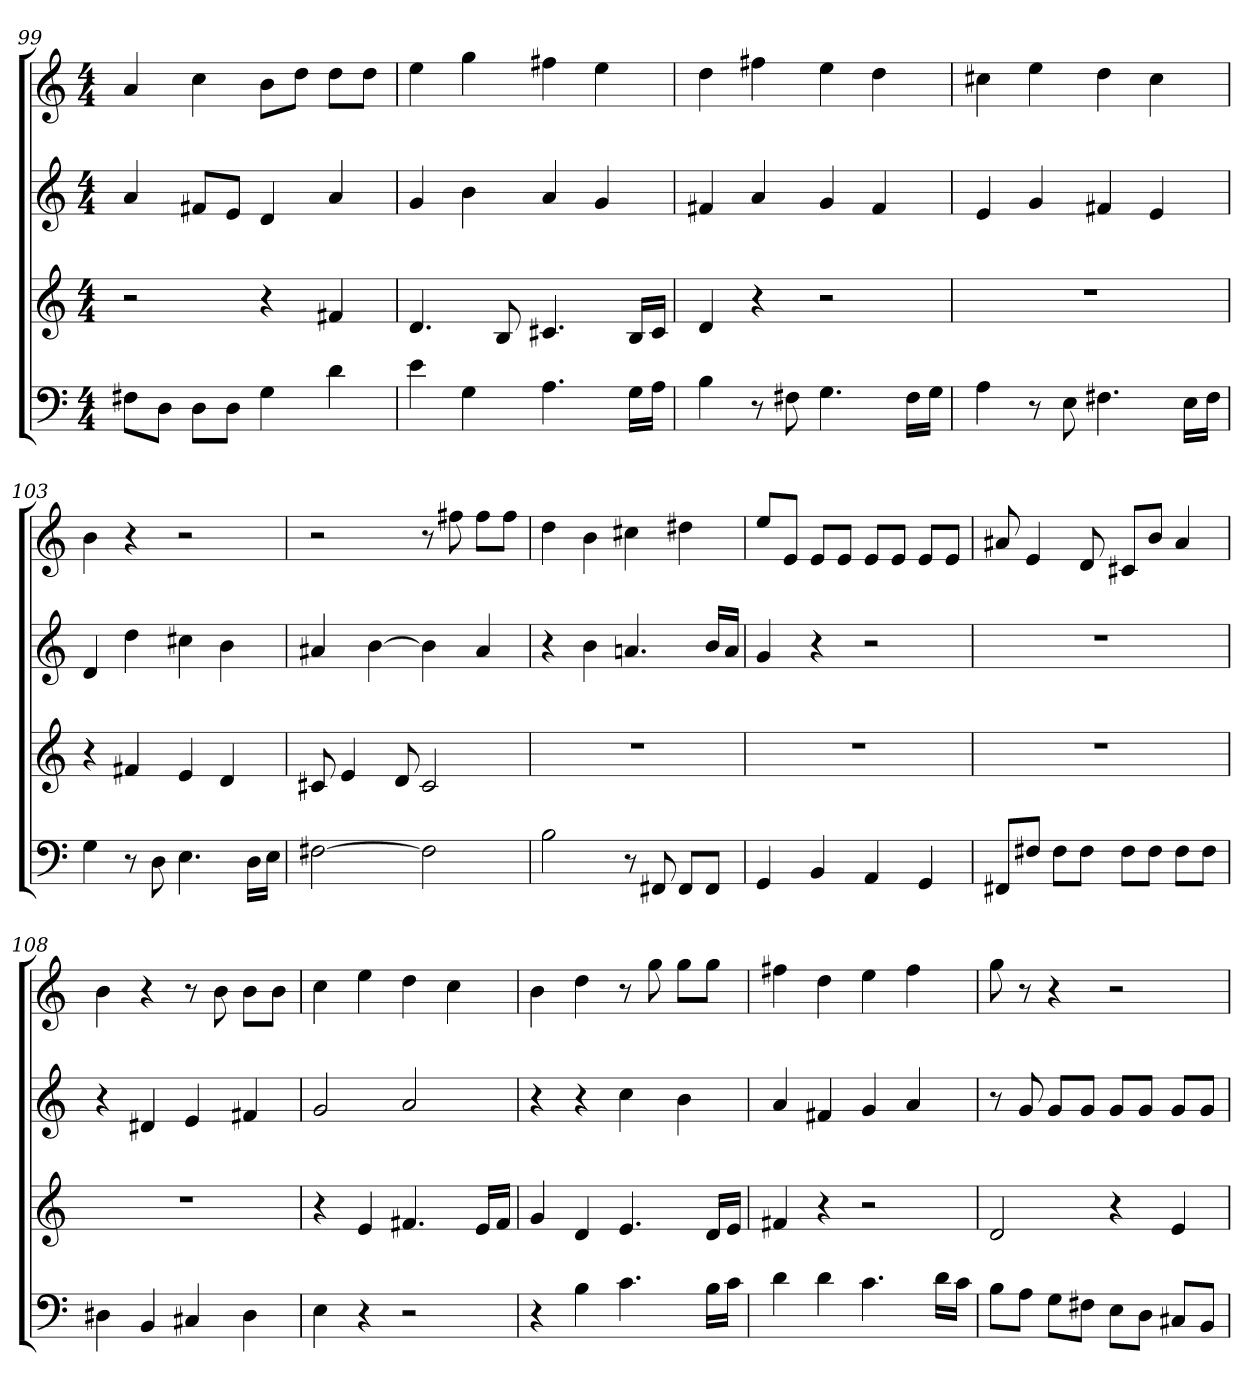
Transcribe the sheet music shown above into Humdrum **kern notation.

**kern	**kern	**kern	**kern
*part4	*part3	*part2	*part1
*staff4	*staff3	*staff2	*staff1
*M4/4	*M4/4	*M4/4	*M4/4
=99	=99	=99	=99
8F#XL	2r	4a	4a
8DJ	.	.	.
8DL	.	8f#XL	4cc
8DJ	.	8eJ	.
4G	4r	4d	8bL
.	.	.	8ddJ
4d	4f#X	4a	8ddL
.	.	.	8ddJ
=100	=100	=100	=100
4e	4.d	4g	4ee
4G	.	4b	4gg
.	8B	.	.
4.A	4.c#X	4a	4ff#X
.	.	4g	4ee
16GLL	16BLL	.	.
16AJJ	16c#JJ	.	.
=101	=101	=101	=101
4B	4d	4f#X	4dd
8r	4r	4a	4ff#X
8F#X	.	.	.
4.G	2r	4g	4ee
.	.	4f#	4dd
16F#LL	.	.	.
16GJJ	.	.	.
=102	=102	=102	=102
4A	1r	4e	4cc#X
8r	.	4g	4ee
8E	.	.	.
4.F#X	.	4f#X	4dd
.	.	4e	4cc#
16ELL	.	.	.
16F#JJ	.	.	.
=103	=103	=103	=103
4G	4r	4d	4b
8r	4f#X	4dd	4r
8D	.	.	.
4.E	4e	4cc#X	2r
.	4d	4b	.
16DLL	.	.	.
16EJJ	.	.	.
=104	=104	=104	=104
[2F#X	8c#X	4a#X	2r
.	4e	.	.
.	.	[4b	.
.	8d	.	.
2F#]	2c#	4b]	8r
.	.	.	8ff#X
.	.	4a#	8ff#L
.	.	.	8ff#J
=105	=105	=105	=105
2B	1r	4r	4dd
.	.	4b	4b
8r	.	4.an	4cc#X
8FF#X	.	.	.
8FF#L	.	.	4dd#X
8FF#J	.	16bLL	.
.	.	16aJJ	.
=106	=106	=106	=106
4GG	1r	4g	8eeL
.	.	.	8eJ
4BB	.	4r	8eL
.	.	.	8eJ
4AA	.	2r	8eL
.	.	.	8eJ
4GG	.	.	8eL
.	.	.	8eJ
=107	=107	=107	=107
8FF#XL	1r	1r	8a#X
8F#XJ	.	.	4e
8F#L	.	.	.
8F#J	.	.	8d
8F#L	.	.	8c#XL
8F#J	.	.	8bJ
8F#L	.	.	4a#
8F#J	.	.	.
=108	=108	=108	=108
4D#X	1r	4r	4b
4BB	.	4d#X	4r
4C#X	.	4e	8r
.	.	.	8b
4D#	.	4f#X	8bL
.	.	.	8bJ
=109	=109	=109	=109
4E	4r	2g	4cc
4r	4e	.	4ee
2r	4.f#X	2a	4dd
.	.	.	4cc
.	16eLL	.	.
.	16f#JJ	.	.
=110	=110	=110	=110
4r	4g	4r	4b
4B	4d	4r	4dd
4.c	4.e	4cc	8r
.	.	.	8gg
.	.	4b	8ggL
16BLL	16dLL	.	8ggJ
16cJJ	16eJJ	.	.
=111	=111	=111	=111
4d	4f#X	4a	4ff#X
4d	4r	4f#X	4dd
4.c	2r	4g	4ee
.	.	4a	4ff#
16dLL	.	.	.
16cJJ	.	.	.
=112	=112	=112	=112
8BL	2d	8r	8gg
8AJ	.	8g	8r
8GL	.	8gL	4r
8F#XJ	.	8gJ	.
8EL	4r	8gL	2r
8DJ	.	8gJ	.
8C#XL	4e	8gL	.
8BBJ	.	8gJ	.
=	=	=	=
*-	*-	*-	*-
